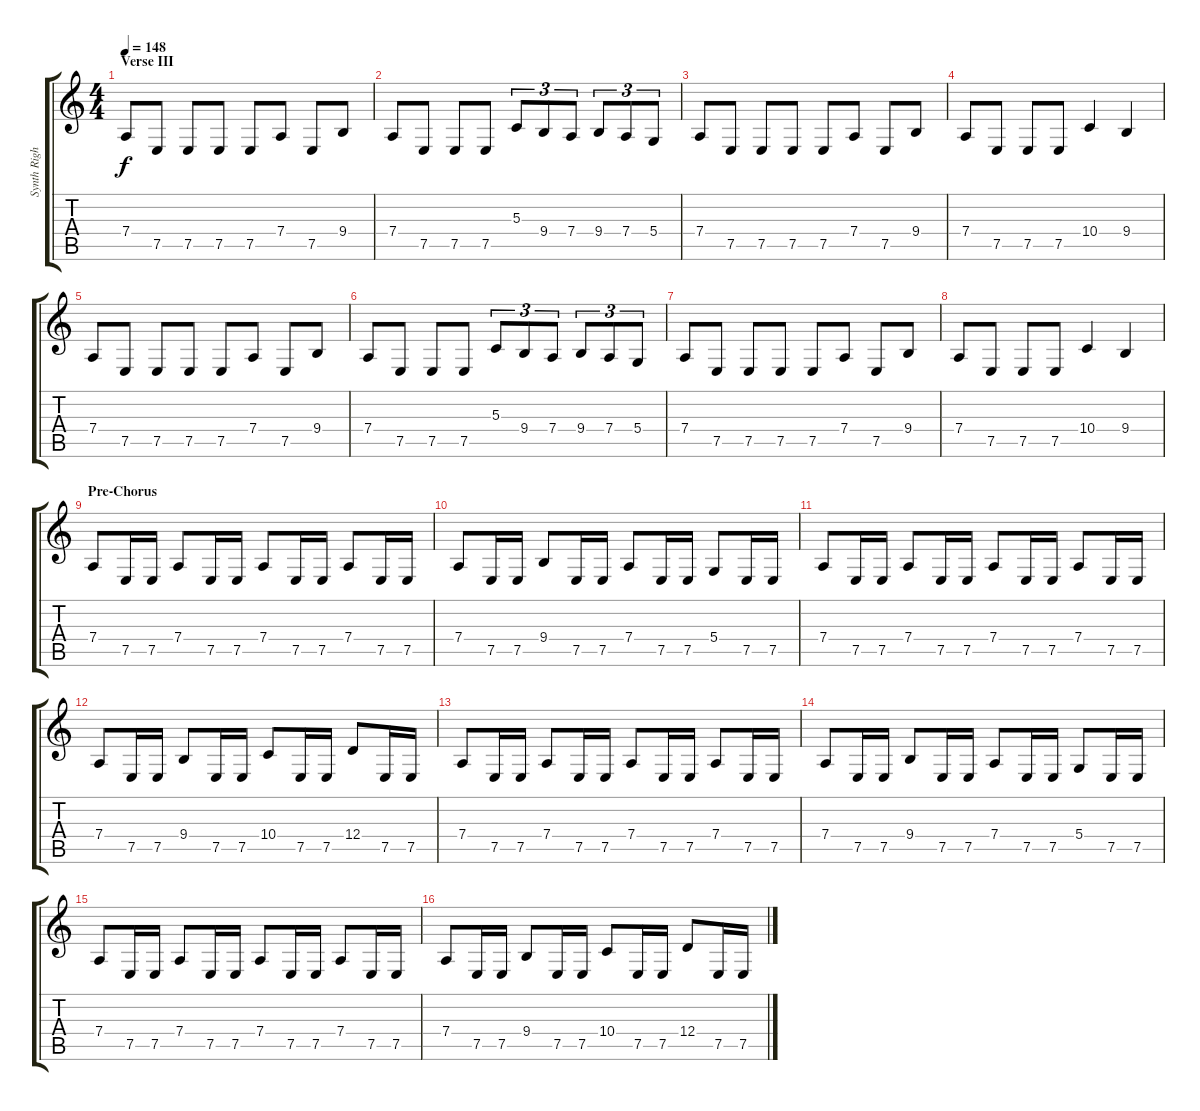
\track ("Synth Right" "Synth Righ") {instrument fx1rain}
\staff {score tabs}
\tuning (E4 B3 G3 D3 A2 E2) {hide}
\ts (4 4)
\section ("" "Verse III")
\tempo 148
\clef g2
\ks c
7.4.8{dy f volume 10 instrument lead1square} 7.5.8 7.5.8 7.5.8 7.5.8 7.4.8 7.5.8 9.4.8 |
7.4.8 7.5.8 7.5.8 7.5.8 5.3.8{tu (3 2)} 9.4.8{tu (3 2)} 7.4.8{tu (3 2)} 9.4.8{tu (3 2)} 7.4.8{tu (3 2)} 5.4.8{tu (3 2)} |
7.4.8 7.5.8 7.5.8 7.5.8 7.5.8 7.4.8 7.5.8 9.4.8 |
7.4.8 7.5.8 7.5.8 7.5.8 10.4.4 9.4.4 |
7.4.8 7.5.8 7.5.8 7.5.8 7.5.8 7.4.8 7.5.8 9.4.8 |
7.4.8 7.5.8 7.5.8 7.5.8 5.3.8{tu (3 2)} 9.4.8{tu (3 2)} 7.4.8{tu (3 2)} 9.4.8{tu (3 2)} 7.4.8{tu (3 2)} 5.4.8{tu (3 2)} |
7.4.8 7.5.8 7.5.8 7.5.8 7.5.8 7.4.8 7.5.8 9.4.8 |
7.4.8 7.5.8 7.5.8 7.5.8 10.4.4 9.4.4 |
\section ("" "Pre-Chorus")
7.4.8 7.5.16 7.5.16 7.4.8 7.5.16 7.5.16 7.4.8 7.5.16 7.5.16 7.4.8 7.5.16 7.5.16 |
7.4.8 7.5.16 7.5.16 9.4.8 7.5.16 7.5.16 7.4.8 7.5.16 7.5.16 5.4.8 7.5.16 7.5.16 |
7.4.8 7.5.16 7.5.16 7.4.8 7.5.16 7.5.16 7.4.8 7.5.16 7.5.16 7.4.8 7.5.16 7.5.16 |
7.4.8 7.5.16 7.5.16 9.4.8 7.5.16 7.5.16 10.4.8 7.5.16 7.5.16 12.4.8 7.5.16 7.5.16 |
7.4.8 7.5.16 7.5.16 7.4.8 7.5.16 7.5.16 7.4.8 7.5.16 7.5.16 7.4.8 7.5.16 7.5.16 |
7.4.8 7.5.16 7.5.16 9.4.8 7.5.16 7.5.16 7.4.8 7.5.16 7.5.16 5.4.8 7.5.16 7.5.16 |
7.4.8 7.5.16 7.5.16 7.4.8 7.5.16 7.5.16 7.4.8 7.5.16 7.5.16 7.4.8 7.5.16 7.5.16 |
7.4.8 7.5.16 7.5.16 9.4.8 7.5.16 7.5.16 10.4.8 7.5.16 7.5.16 12.4.8 7.5.16 7.5.16
